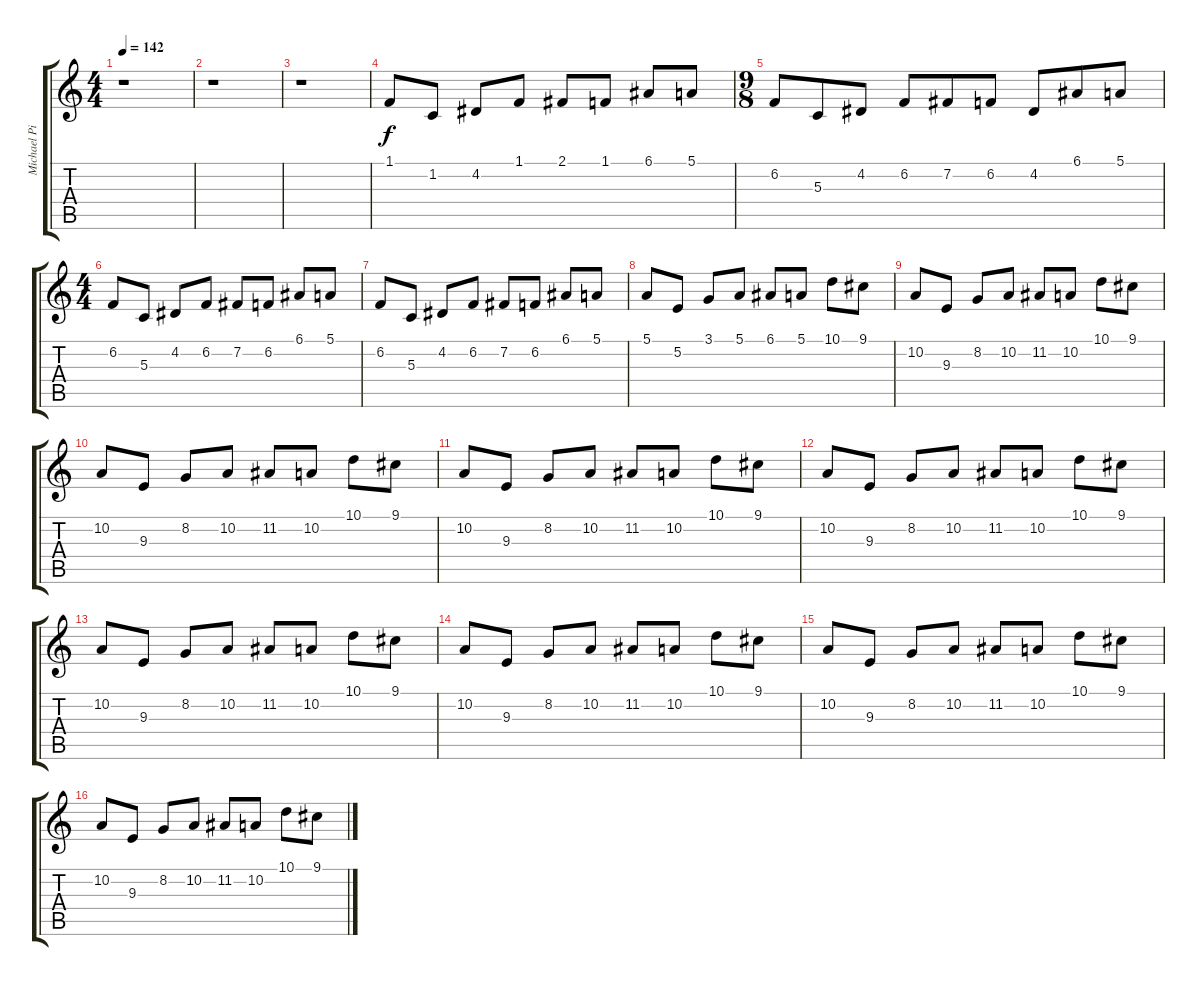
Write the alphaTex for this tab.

\track ("Michael Pinnella (harpsichord)" "Michael Pi") {instrument harpsichord}
\staff {score tabs}
\tuning (E4 B3 G3 D3 A2 E2) {hide}
\ts (4 4)
\tempo 142
\clef g2
\ks c
r.1{dy f} |
r.1 |
r.1 |
1.1.8{volume 14 balance 8} 1.2.8 4.2.8 1.1.8 2.1.8 1.1.8 6.1.8 5.1.8 |
\ts (9 8)
6.2.8 5.3.8 4.2.8 6.2.8 7.2.8 6.2.8 4.2.8 6.1.8 5.1.8 |
\ts (4 4)
6.2.8 5.3.8 4.2.8 6.2.8 7.2.8 6.2.8 6.1.8 5.1.8 |
6.2.8 5.3.8 4.2.8 6.2.8 7.2.8 6.2.8 6.1.8 5.1.8 |
5.1.8 5.2.8 3.1.8 5.1.8 6.1.8 5.1.8 10.1.8 9.1.8 |
10.2.8 9.3.8 8.2.8 10.2.8 11.2.8 10.2.8 10.1.8 9.1.8 |
10.2.8 9.3.8 8.2.8 10.2.8 11.2.8 10.2.8 10.1.8 9.1.8 |
10.2.8 9.3.8 8.2.8 10.2.8 11.2.8 10.2.8 10.1.8 9.1.8 |
10.2.8 9.3.8 8.2.8 10.2.8 11.2.8 10.2.8 10.1.8 9.1.8 |
10.2.8 9.3.8 8.2.8 10.2.8 11.2.8 10.2.8 10.1.8 9.1.8 |
10.2.8 9.3.8 8.2.8 10.2.8 11.2.8 10.2.8 10.1.8 9.1.8 |
10.2.8 9.3.8 8.2.8 10.2.8 11.2.8 10.2.8 10.1.8 9.1.8 |
10.2.8 9.3.8 8.2.8 10.2.8 11.2.8 10.2.8 10.1.8 9.1.8
